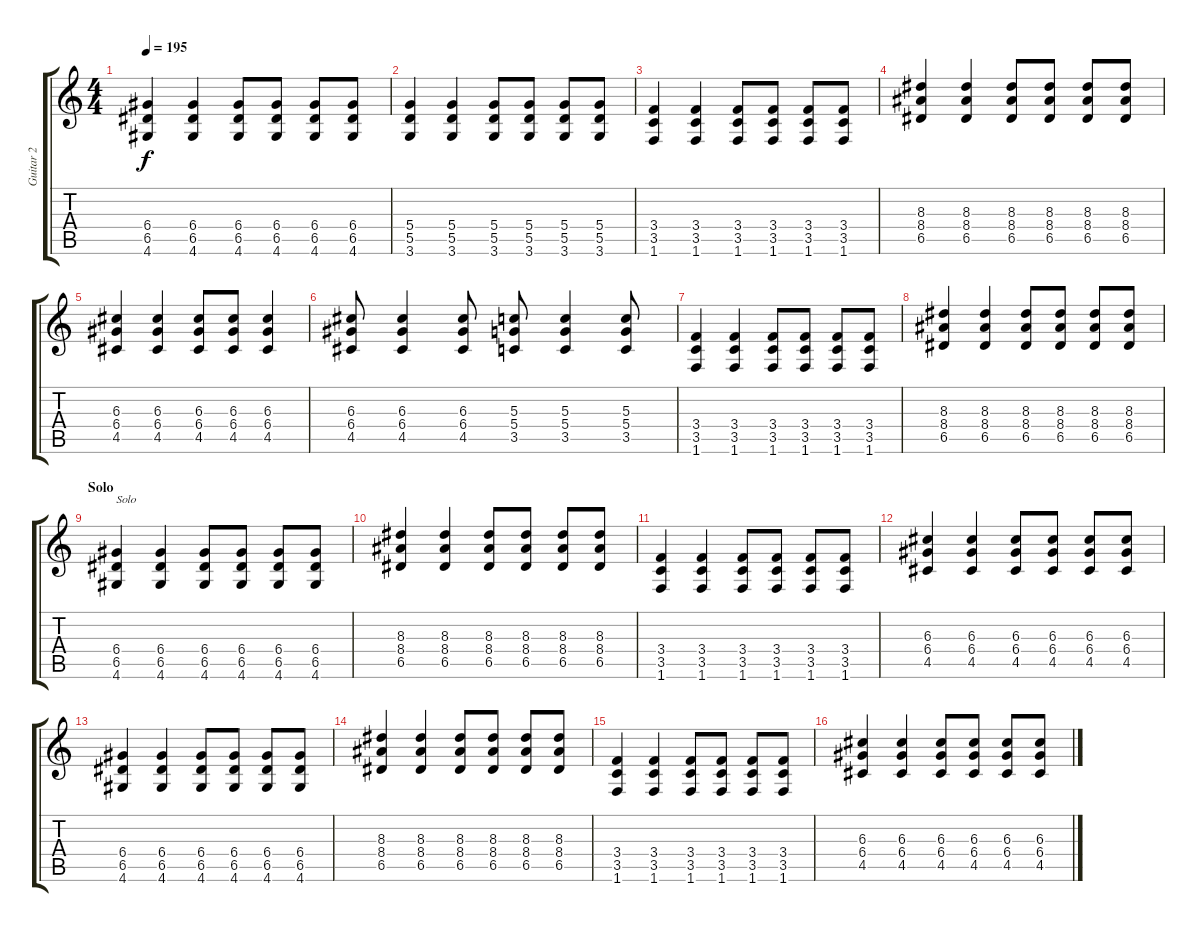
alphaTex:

\track ("Guitar 2" "Guitar 2") {instrument distortionguitar}
\staff {score tabs}
\tuning (E4 B3 G3 D3 A2 E2) {hide}
\ts (4 4)
\tempo 195
\clef g2
\ks c
(6.4 6.5 4.6).4{dy f} (6.4 6.5 4.6).4 (6.4 6.5 4.6).8 (6.4 6.5 4.6).8 (6.4 6.5 4.6).8 (6.4 6.5 4.6).8 |
(5.4 5.5 3.6).4 (5.4 5.5 3.6).4 (5.4 5.5 3.6).8 (5.4 5.5 3.6).8 (5.4 5.5 3.6).8 (5.4 5.5 3.6).8 |
(3.4 3.5 1.6).4 (3.4 3.5 1.6).4 (3.4 3.5 1.6).8 (3.4 3.5 1.6).8 (3.4 3.5 1.6).8 (3.4 3.5 1.6).8 |
(8.3 8.4 6.5).4 (8.3 8.4 6.5).4 (8.3 8.4 6.5).8 (8.3 8.4 6.5).8 (8.3 8.4 6.5).8 (8.3 8.4 6.5).8 |
(6.3 6.4 4.5).4 (6.3 6.4 4.5).4 (6.3 6.4 4.5).8 (6.3 6.4 4.5).8 (6.3 6.4 4.5).4 |
(6.3 6.4 4.5).8 (6.3 6.4 4.5).4 (6.3 6.4 4.5).8 (5.3 5.4 3.5).8 (5.3 5.4 3.5).4 (5.3 5.4 3.5).8 |
(3.4 3.5 1.6).4 (3.4 3.5 1.6).4 (3.4 3.5 1.6).8 (3.4 3.5 1.6).8 (3.4 3.5 1.6).8 (3.4 3.5 1.6).8 |
(8.3 8.4 6.5).4 (8.3 8.4 6.5).4 (8.3 8.4 6.5).8 (8.3 8.4 6.5).8 (8.3 8.4 6.5).8 (8.3 8.4 6.5).8 |
\section ("" "Solo")
(6.4 6.5 4.6).4{txt "Solo"} (6.4 6.5 4.6).4 (6.4 6.5 4.6).8 (6.4 6.5 4.6).8 (6.4 6.5 4.6).8 (6.4 6.5 4.6).8 |
(8.3 8.4 6.5).4 (8.3 8.4 6.5).4 (8.3 8.4 6.5).8 (8.3 8.4 6.5).8 (8.3 8.4 6.5).8 (8.3 8.4 6.5).8 |
(3.4 3.5 1.6).4 (3.4 3.5 1.6).4 (3.4 3.5 1.6).8 (3.4 3.5 1.6).8 (3.4 3.5 1.6).8 (3.4 3.5 1.6).8 |
(6.3 6.4 4.5).4 (6.3 6.4 4.5).4 (6.3 6.4 4.5).8 (6.3 6.4 4.5).8 (6.3 6.4 4.5).8 (6.3 6.4 4.5).8 |
(6.4 6.5 4.6).4 (6.4 6.5 4.6).4 (6.4 6.5 4.6).8 (6.4 6.5 4.6).8 (6.4 6.5 4.6).8 (6.4 6.5 4.6).8 |
(8.3 8.4 6.5).4 (8.3 8.4 6.5).4 (8.3 8.4 6.5).8 (8.3 8.4 6.5).8 (8.3 8.4 6.5).8 (8.3 8.4 6.5).8 |
(3.4 3.5 1.6).4 (3.4 3.5 1.6).4 (3.4 3.5 1.6).8 (3.4 3.5 1.6).8 (3.4 3.5 1.6).8 (3.4 3.5 1.6).8 |
(6.3 6.4 4.5).4 (6.3 6.4 4.5).4 (6.3 6.4 4.5).8 (6.3 6.4 4.5).8 (6.3 6.4 4.5).8 (6.3 6.4 4.5).8
